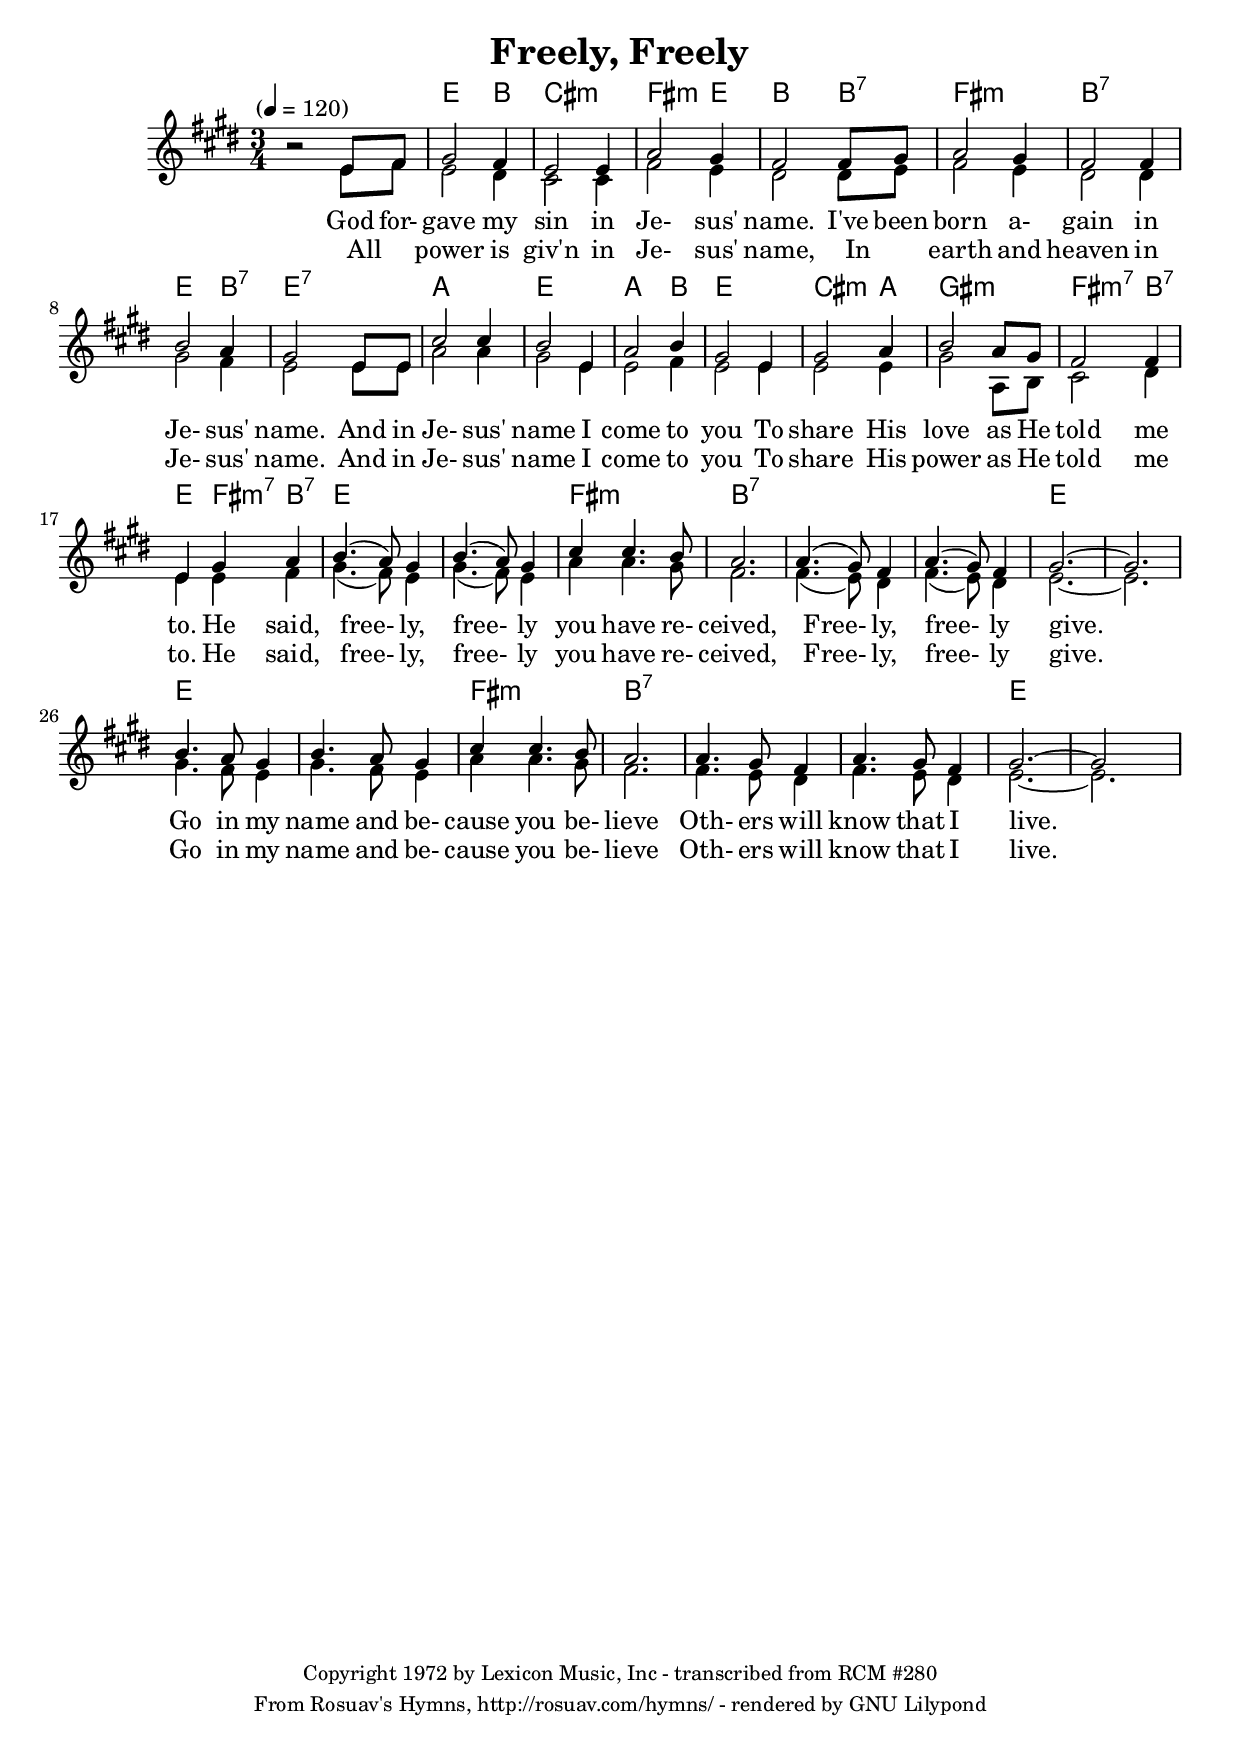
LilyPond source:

\version "2.24.0"
% Freely, Freely (God forgave my sin)
% From Resource Christian Music #280, arranged for chords and two fingers
\include "../Hymnal.ly"

\header
{
	title="Freely, Freely"
	% subtitle=""
	% poet=""
	% composer=""
	% arranger=""
	% meter="" ??
	% piece="" ??
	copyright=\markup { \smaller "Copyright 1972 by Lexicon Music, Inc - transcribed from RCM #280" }
}

\score {
	<<
		\new ChordNames {
			\set chordChanges = ##t
			\transpose c c,
			\chordmode {
				s2. e2 b4 cs2.:m fs2:m e4 b2 b4:7
				fs2.:m b:7 e2 b4:7 e2.:7
				a e a2 b4 e2. cs2:m a4 gs2.:m fs2:m7 b4:7 e fs:m7 b:7
				e2. e fs:m b:7 b:7 b:7 e~e
				e2. e fs:m b:7 b:7 b:7 e~e
			}
		}
		\new Staff <<
			\set Staff.midiInstrument = "acoustic grand"
			\key e \major
			\time 3/4
			\tempo "" 4 = 120
			\new Voice = "sops" \relative f' {
				r2 % To start on an upbeat, put this _before_ the \voiceOne (otherwise it works fine, but prints badly)
				\voiceOne
				e8 fs gs2 fs4 e2 e4 a2 gs4 fs2
				fs8 gs a2 gs4 fs2 fs4 b2 a4 gs2
				e8 e cs'2 cs4 b2 e,4 a2 b4 gs2
				e4 gs2 a4 b2 a8 gs fs2 fs4 e gs a
				b4.(a8) gs4 b4.(a8) gs4 cs4 cs4. b8 a2.
				a4.(gs8) fs4 a4.(gs8) fs4 gs2.~gs
				b4. a8 gs4 b4. a8 gs4 cs4 cs4. b8 a2.
				a4. gs8 fs4 a4. gs8 fs4 gs2.~gs2
			}
			\addlyrics { \lyr \lyricmode {
				!God for- gave my sin in Je- sus' name.
				!I've been born a- gain in Je- sus' name.
				!And in Je- sus' name I come to you
				!To share His love as He told me to. He said,
				!free- ly, free- ly you have re- ceived,
				!Free- ly, free- ly give.
				!Go in my name and be- cause you be- lieve
				!Oth- ers will know that I live.
			} }
			\addlyrics { \lyr \lyricmode {
				!All _ power is giv'n in Je- sus' name,
				!In _ earth and heaven in Je- sus' name.
				!And in Je- sus' name I come to you
				!To share His power as He told me to. He said,
				!free- ly, free- ly you have re- ceived,
				!Free- ly, free- ly give.
				!Go in my name and be- cause you be- lieve
				!Oth- ers will know that I live.
			} }
			\new Voice = "alto" \relative f' {
				s2 % The same rest, but as a spacer so it doesn't print
				\voiceTwo
				e8 fs e2 ds4 cs2 cs4 fs2 e4 ds2
				ds8 e fs2 e4 ds2 ds4 gs2 fs4 e2
				e8 e a2 a4 gs2 e4 e2 fs4 e2
				e4 e2 e4 gs2 a,8 b cs2 ds4 e e fs
				gs4.(fs8) e4 gs4.(fs8) e4 a4 a4. gs8 fs2.
				fs4.(e8) ds4 fs4.(e8) ds4 e2.~e
				gs4. fs8 e4 gs4. fs8 e4 a4 a4. gs8 fs2.
				fs4. e8 ds4 fs4. e8 ds4 e2.~e
			}
		>>
	>>
	\layout { }
	\midi { \context { \ChordNames \remove Note_performer } } % Stop chords from sounding in the MIDI
}
